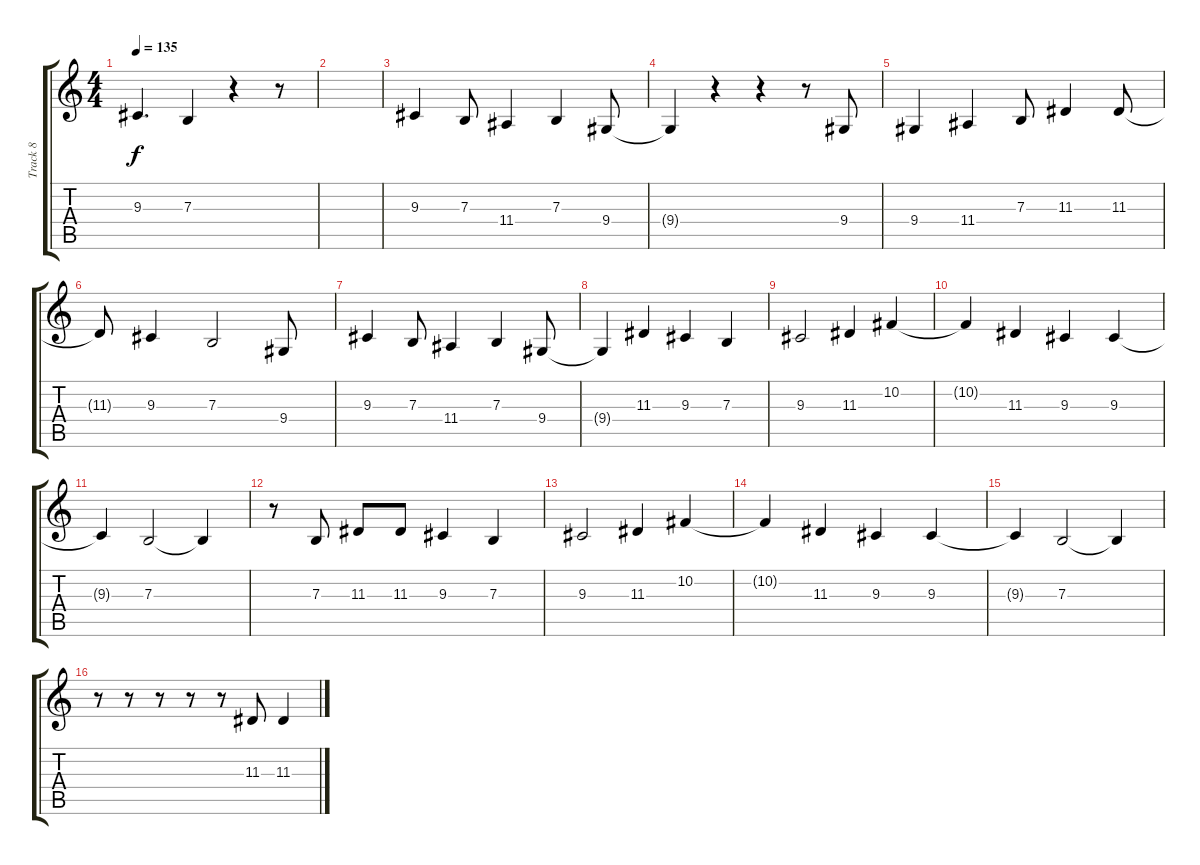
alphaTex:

\track ("Track 8" "Track 8") {instrument clarinet}
\staff {score tabs}
\tuning (Db4 Ab3 E3 B2 Gb2 B1) {hide}
\ts (4 4)
\tempo 135
\clef g2
\ks c
9.3{t}.4{d dy f} 7.3.4 r.4 r.8 |
|
9.3.4 7.3.8 11.4.4 7.3.4 9.4.8 |
9.4{t}.4 r.4 r.4 r.8 9.4.8 |
9.4.4 11.4.4 7.3.8 11.3.4 11.3.8 |
11.3{t}.8 9.3.4 7.3.2 9.4.8 |
9.3.4 7.3.8 11.4.4 7.3.4 9.4.8 |
9.4{t}.4 11.3.4 9.3.4 7.3.4 |
9.3.2 11.3.4 10.2.4 |
10.2{t}.4 11.3.4 9.3.4 9.3.4 |
9.3{t}.4 7.3.2 7.3{t}.4 |
r.8 7.3.8 11.3.8 11.3.8 9.3.4 7.3.4 |
9.3.2 11.3.4 10.2.4 |
10.2{t}.4 11.3.4 9.3.4 9.3.4 |
9.3{t}.4 7.3.2 7.3{t}.4 |
r.8 r.8 r.8 r.8 r.8 11.3.8 11.3.4
